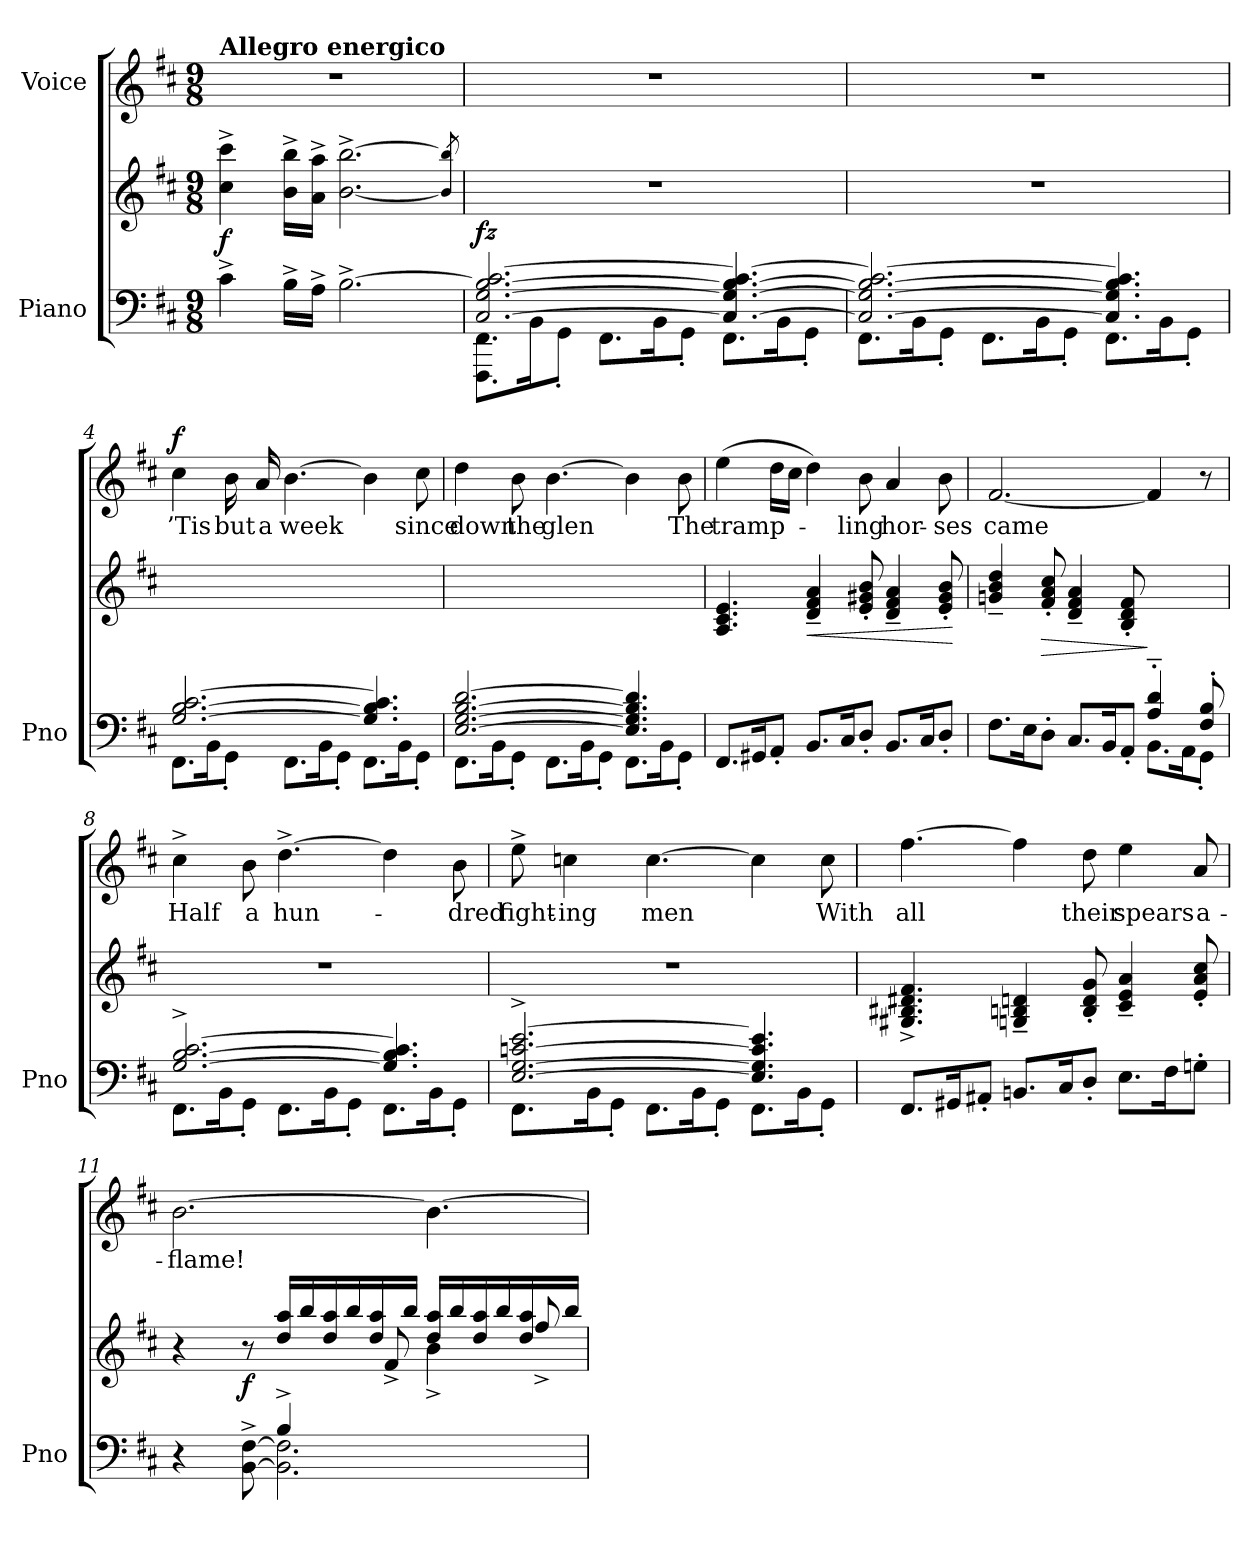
**kern	**kern	**dynam	**kern	**text	**dynam
*part2	*part2	*part2	*part1	*part1	*part1
*staff3	*staff2	*staff2/3	*staff1	*staff1	*staff1
*I"Piano	*	*	*I"Voice	*	*
*I'Pno	*	*	*	*	*
*clefF4	*clefG2	*	*clefG2	*	*
*k[f#c#]	*k[f#c#]	*	*k[f#c#]	*	*
*M9/8	*M9/8	*	*M9/8	*	*
=1	=1	=1	=1	=1	=1
!	!	!	!LO:TX:a:B:t=Allegro energico	!	!
!	!	!LO:DY:b	!	!	!
4c#^\	4cc#\^ 4ccc#\^	f	8%9r	.	.
16B^\LL	16b\^ 16bb\^LL	.	.	.	.
16A^\JJ	16a\^ 16aa\^JJ	.	.	.	.
[>2.B^\	[2.b\^ [2.bb\^	.	.	.	.
.	8qb/] 8qbb/]	.	.	.	.
=2	=2	=2	=2	=2	=2
*^	*	*	*	*	*
!	!	!	!LO:DY:a=2	!	!	!
[2.C#/ [2.G/ 2.B/_ [2.c#/	8.FFF#\ 8.FF#\L	8%9r	fz	8%9r	.	.
.	16BB\K	.	.	.	.	.
.	8GG'\J	.	.	.	.	.
.	8.FF#\L	.	.	.	.	.
.	16BB\K	.	.	.	.	.
.	8GG'\J	.	.	.	.	.
4.C#/_ 4.G/_ 4.B/_ 4.c#/_	8.FF#\L	.	.	.	.	.
.	16BB\K	.	.	.	.	.
.	8GG'\J	.	.	.	.	.
=3	=3	=3	=3	=3	=3	=3
2.C#/_ 2.G/_ 2.B/_ 2.c#/_	8.FF#\L	8%9r	.	8%9r	.	.
.	16BB\K	.	.	.	.	.
.	8GG'\J	.	.	.	.	.
.	8.FF#\L	.	.	.	.	.
.	16BB\K	.	.	.	.	.
.	8GG'\J	.	.	.	.	.
4.C#/] 4.G/] 4.B/] 4.c#/]	8.FF#\L	.	.	.	.	.
.	16BB\K	.	.	.	.	.
.	8GG'\J	.	.	.	.	.
!!LO:LB:g=z
=4	=4	=4	=4	=4	=4	=4
!	!	!	!	!	!LO:LY:b	!LO:DY:a
[>2.G/ [>2.B/ [2.c#/	8.FF#\L	1ryy	.	4cc#\	’Tis	f
.	16BB\K	.	.	.	.	.
!	!	!	!	!	!LO:LY:b	!
.	8GG'<\J	.	.	16b\	but	.
!	!	!	!	!	!LO:LY:b	!
.	.	.	.	16a/	a	.
!	!	!	!	!	!LO:LY:b	!
.	8.FF#\L	.	.	[4.b\	week	.
.	16BB\K	.	.	.	.	.
.	8GG'<\J	.	.	.	.	.
4.G/] 4.B/] 4.c#/]	8.FF#\L	.	.	4b\]	.	.
.	16BB\K	.	.	.	.	.
!	!	!	!	!	!LO:LY:b	!
.	8GG'<\J	8ryy	.	8cc#\	since	.
=5	=5	=5	=5	=5	=5	=5
!	!	!	!	!	!LO:LY:b	!
[>2.E/ [2.G/ [2.B/ [2.d/	8.FF#\L	1ryy	.	4dd\	down	.
.	16BB\K	.	.	.	.	.
!	!	!	!	!	!LO:LY:b	!
.	8GG'<\J	.	.	8b\	the	.
!	!	!	!	!	!LO:LY:b	!
.	8.FF#\L	.	.	[4.b\	glen	.
.	16BB\K	.	.	.	.	.
.	8GG'<\J	.	.	.	.	.
4.E/] 4.G/] 4.B/] 4.d/]	8.FF#\L	.	.	4b\]	.	.
.	16BB\K	.	.	.	.	.
!	!	!	!	!	!LO:LY:b	!
.	8GG'<\J	8ryy	.	8b\	The	.
=6	=6	=6	=6	=6	=6	=6
!	!	!	!	!	!LO:LY:b	!
*v	*v	*	*	*	*	*
8.FF#/L	4.A/ 4.c#/ 4.e/	.	(4ee\	tramp-	.
16GG#X/K	.	.	.	.	.
8AA'/J	.	.	16dd\LL	.	.
.	.	.	16cc#\JJ	.	.
!	!	!LO:HP:b	!	!	!
8.BB/L	4d/~ 4f#/~ 4a/~	<	4dd\)	.	.
16C#/K	.	.	.	.	.
!	!	!	!	!LO:LY:b	!
8D'/J	8e/' 8g#X/' 8b/'	.	8b\	-ling	.
!	!	!	!	!LO:LY:b	!
8.BB/L	4d/~ 4f#/~ 4a/~	.	4a/	hor-	.
16C#/K	.	.	.	.	.
!	!	!	!	!LO:LY:b	!
8D'/J	8e/' 8g#/' 8b/'	.	8b\	-ses	.
.	.	[	.	.	.
!!LO:LB:g=z
=7	=7	=7	=7	=7	=7
*^	*	*	*	*	*
!	!	!	!	!	!LO:LY:b	!
2.ryy	8.F#\L	4gn/~ 4b/~ 4dd/~	.	[2.f#/	came	.
.	16E\K	.	.	.	.	.
!	!	!	!LO:HP:b	!	!	!
.	8D'<\J	8f#/' 8a/' 8cc#/'	>	.	.	.
.	8.C#/L	4d/~ 4f#/~ 4a/~	.	.	.	.
.	16BB/K	.	.	.	.	.
.	8AA'/J	8B/' 8d/' 8f#/'	.	.	.	.
4A/'>~> 4d/'>~>	8.BB\L	4.ryy	]	4f#/]	.	.
.	16AA\K	.	.	.	.	.
8F#/'> 8B/'>	8GG'<\J	.	.	8r	.	.
=8	=8	=8	=8	=8	=8	=8
!	!	!	!	!	!LO:LY:b	!
[2.G/^ [2.B/^ [2.c#/^	8.FF#\L	8%9r	.	4cc#^\	Half	.
.	16BB\K	.	.	.	.	.
!	!	!	!	!	!LO:LY:b	!
.	8GG'\J	.	.	8b\	a	.
!	!	!	!	!	!LO:LY:b	!
.	8.FF#\L	.	.	[4.dd^\	hun-	.
.	16BB\K	.	.	.	.	.
.	8GG'\J	.	.	.	.	.
4.G/] 4.B/] 4.c#/]	8.FF#\L	.	.	4dd\]	.	.
.	16BB\K	.	.	.	.	.
!	!	!	!	!	!LO:LY:b	!
.	8GG'\J	.	.	8b\	-dred	.
=9	=9	=9	=9	=9	=9	=9
!	!	!	!	!	!LO:LY:b	!
[2.E/^ [2.G/^ [2.cn/^ [2.e/^	8.FF#\L	8%9r	.	8ee^\	fight-	.
!	!	!	!	!	!LO:LY:b	!
.	.	.	.	4ccn\	-ing	.
.	16BB\K	.	.	.	.	.
.	8GG'\J	.	.	.	.	.
!	!	!	!	!	!LO:LY:b	!
.	8.FF#\L	.	.	[4.cc\	men	.
.	16BB\K	.	.	.	.	.
.	8GG'\J	.	.	.	.	.
4.E/] 4.G/] 4.c/] 4.e/]	8.FF#\L	.	.	4cc\]	.	.
.	16BB\K	.	.	.	.	.
!	!	!	!	!	!LO:LY:b	!
.	8GG'\J	.	.	8cc\	With	.
!!LO:PB:g=z
=10	=10	=10	=10	=10	=10	=10
!	!	!	!	!	!LO:LY:b	!
*v	*v	*	*	*	*	*
8.FF#/L	4.G#X/^> 4.B#X/^> 4.d#X/^> 4.f#/^>	.	[4.ff#\	all	.
16GG#X/K	.	.	.	.	.
8AA#X'/J	.	.	.	.	.
8.BBn/L	4Gn/~ 4Bn/~ 4dn/~	.	4ff#\]	.	.
16C#/K	.	.	.	.	.
!	!	!	!	!LO:LY:b	!
8D'/J	8B/' 8d/' 8g/'	.	8dd\	their	.
!	!	!	!	!LO:LY:b	!
8.E\L	4c#/~ 4e/~ 4a/~	.	4ee\	spears	.
16F#\K	.	.	.	.	.
!	!	!	!	!LO:LY:b	!
8Gn'\J	8e/' 8a/' 8cc#/'	.	8a/	a-	.
=11	=11	=11	=11	=11	=11
*^	*^	*	*	*	*
!	!	!	!	!	!	!LO:LY:b	!
4r	4.ryy	4r	8ryy	.	[2.b\	-flame!	.
!	!	!	!	!LO:DY:b	!	!	!
*	*	*v	*v	*	*	*	*
[8BB\^ [8F#\^	.	8r	f	.	.	.
4B^/	2.BB\] 2.F#\]	16dd/ 16aa/LL	.	.	.	.
.	.	16bb/	.	.	.	.
.	.	16dd/ 16aa/	.	.	.	.
.	.	16bb/	.	.	.	.
*	*	*^	*	*	*	*
2ryy	.	16dd/ 16aa/	8f#^</	.	.	.	.
.	.	16bb/JJ	.	.	.	.	.
.	.	16dd/ 16aa/LL	4b^<\	.	4.b\_	.	.
.	.	16bb/	.	.	.	.	.
.	.	16dd/ 16aa/	.	.	.	.	.
.	.	16bb/	.	.	.	.	.
.	.	16dd/ 16aa/	8ff#^</	.	.	.	.
.	.	16bb/JJ	.	.	.	.	.
*v	*v	*	*	*	*	*	*
*	*v	*v	*	*	*	*
=	=	=	=	=	=
*-	*-	*-	*-	*-	*-
